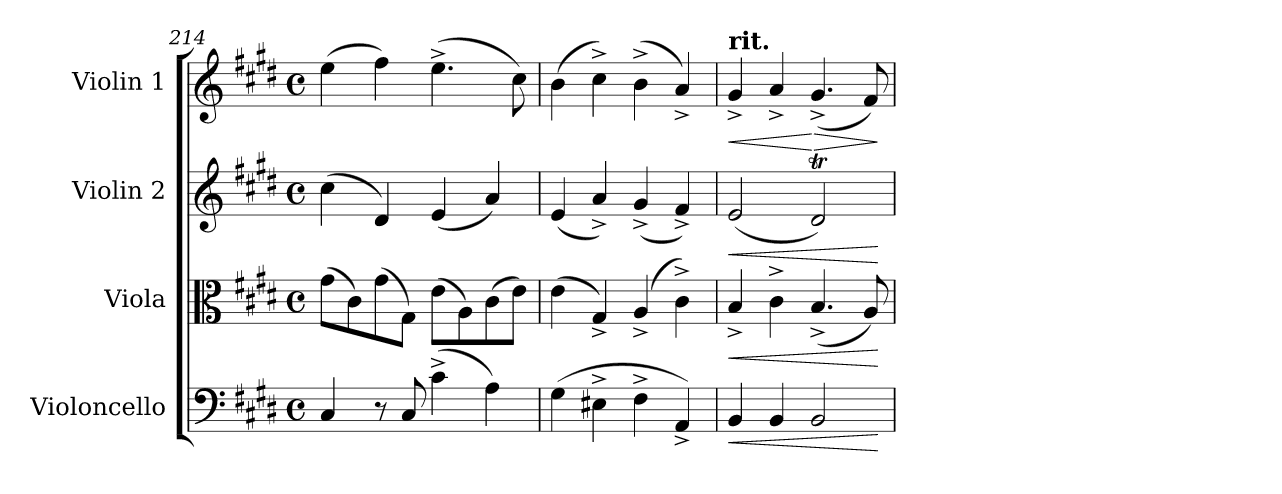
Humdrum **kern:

**kern	**dynam	**kern	**dynam	**kern	**dynam	**kern	**dynam
*part4	*part4	*part3	*part3	*part2	*part2	*part1	*part1
*staff4	*staff4	*staff3	*staff3	*staff2	*staff2	*staff1	*staff1
*I"Violoncello	*	*I"Viola	*	*I"Violin 2	*	*I"Violin 1	*
*I'Vc	*	*I'Vla	*	*I'Vln	*	*I'Vln	*
*clefF4	*	*clefC3	*	*clefG2	*	*clefG2	*
*k[f#c#g#d#]	*	*k[f#c#g#d#]	*	*k[f#c#g#d#]	*	*k[f#c#g#d#]	*
*M4/4	*	*M4/4	*	*M4/4	*	*M4/4	*
*met(c)	*	*met(c)	*	*met(c)	*	*met(c)	*
=214	=214	=214	=214	=214	=214	=214	=214
4C#/	.	(8g#\L	.	(4cc#\	.	(4ee\	.
.	.	8c#\)	.	.	.	.	.
8r	.	(8g#\	.	4d#/)	.	4ff#\)	.
8C#/	.	8G#\J)	.	.	.	.	.
(4c#^\	.	(8e\L	.	(4e/	.	(4.ee^\	.
.	.	8A\)	.	.	.	.	.
4A\)	.	(8c#\	.	4a/)	.	.	.
.	.	8e\J)	.	.	.	8cc#\)	.
=215	=215	=215	=215	=215	=215	=215	=215
(4G#\	.	(4e\	.	(4e/	.	(4b\	.
4E#X^\	.	4G#^/)	.	4a^/)	.	4cc#^\)	.
4F#^\	.	(4A^/	.	(4g#^/	.	(4b^\	.
4AA^/)	.	4c#^\)	.	4f#^/)	.	4a^/)	.
!!LO:LB:g=z
=216	=216	=216	=216	=216	=216	=216	=216
!	!	!	!	!	!	!LO:TX:a:B:t=rit.	!
!	!LO:HP:b	!	!LO:HP:b	!	!LO:HP:b	!	!LO:HP:b
4BB/	<	4B^/	<	(2e/	<	4g#^/	<
4BB/	.	4c#^\	.	.	.	4a^/	.
!	!	!	!	!	!	!	!LO:HP:n=1:b
2BB/	.	(4.B^/	.	2d#t/)	.	(4.g#^/	[ >
.	.	8A/)	.	.	.	8f#/)	.
.	[	.	[	.	[	.	]
=	=	=	=	=	=	=	=
*-	*-	*-	*-	*-	*-	*-	*-
